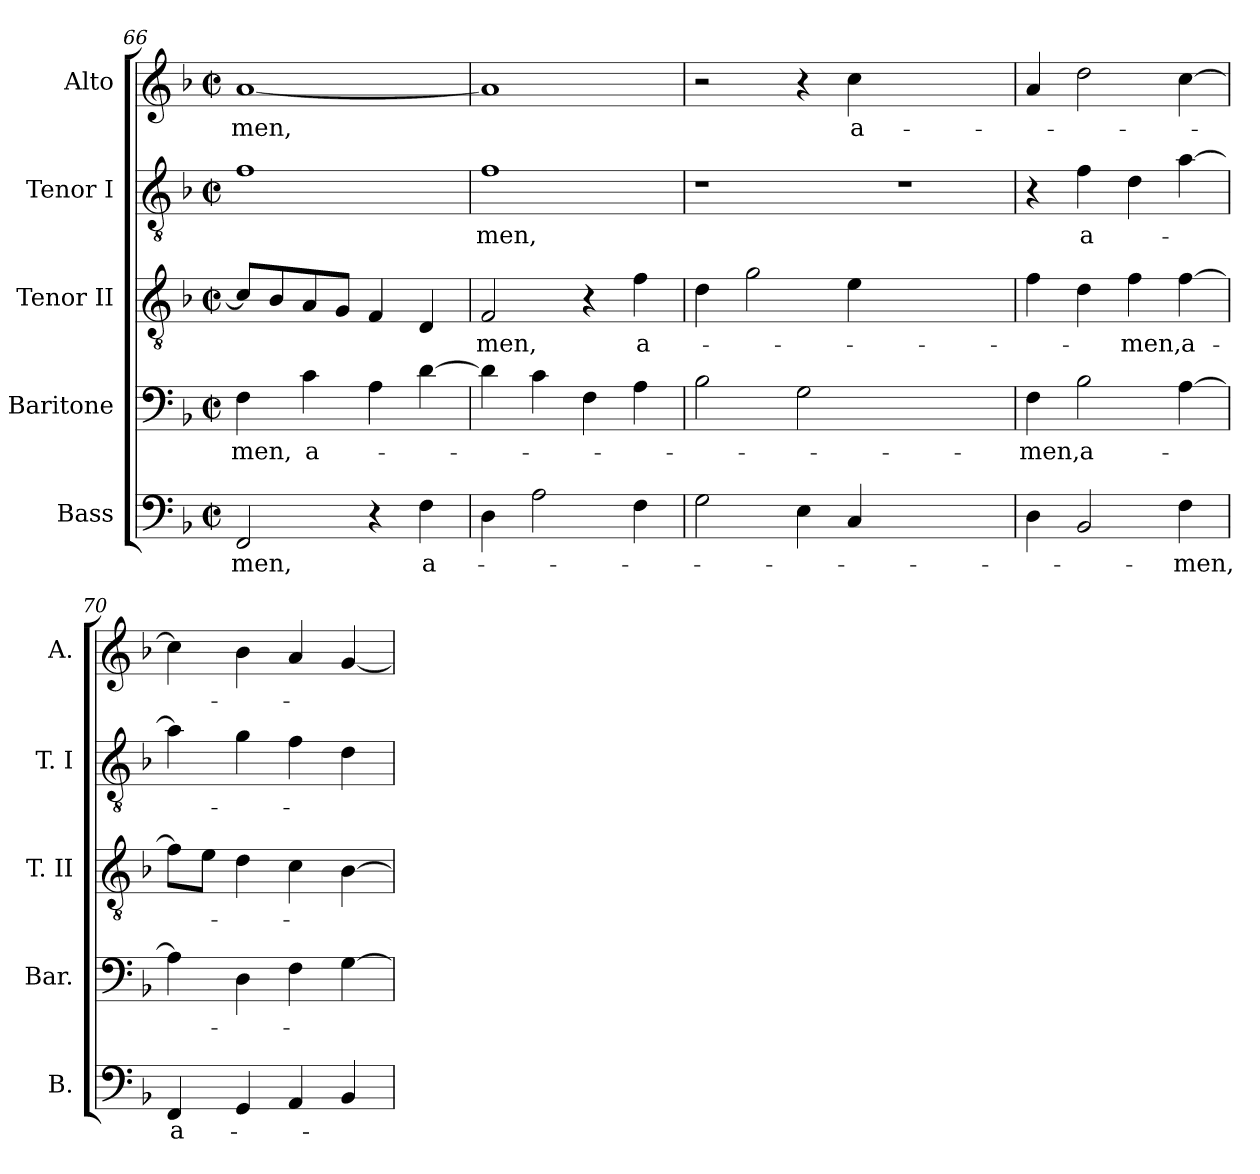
**kern	**text	**kern	**text	**kern	**text	**kern	**text	**kern	**text
*part5	*part5	*part4	*part4	*part3	*part3	*part2	*part2	*part1	*part1
*staff5	*staff5	*staff4	*staff4	*staff3	*staff3	*staff2	*staff2	*staff1	*staff1
*I"Bass	*	*I"Baritone	*	*I"Tenor II	*	*I"Tenor I	*	*I"Alto	*
*I'B.	*	*I'Bar.	*	*I'T. II	*	*I'T. I	*	*I'A.	*
!!LO:PB:g=z
*clefF4	*	*clefF4	*	*clefGv2	*	*clefGv2	*	*clefG2	*
*	*	*ITrd7c12	*	*ITrd7c12	*	*ITrd7c12	*	*	*
*k[b-]	*	*k[b-]	*	*k[b-]	*	*k[b-]	*	*k[b-]	*
*F:	*	*F:	*	*F:	*	*F:	*	*F:	*
*M2/2	*	*M2/2	*	*M2/2	*	*M2/2	*	*M2/2	*
*met(c|)	*	*met(c|)	*	*met(c|)	*	*met(c|)	*	*met(c|)	*
=66	=66	=66	=66	=66	=66	=66	=66	=66	=66
!	!LO:LY:b:color=#000000	!	!	!	!	!	!	!	!
!	!	!	!LO:LY:b:color=#000000	!	!	!	!	!	!
!	!	!	!	!	!	!	!	!	!LO:LY:b:color=#000000
2FFi/	-men,	4FFi\	-men,	8Ci/L]	.	1Fi	.	[>1ai	-men,
.	.	.	.	8BB-i/	.	.	.	.	.
!	!	!	!LO:LY:b:color=#000000	!	!	!	!	!	!
.	.	4Ci\	a-	8AAi/	.	.	.	.	.
.	.	.	.	8GGi/J	.	.	.	.	.
4r	.	4AAi\	.	4FFi/	.	.	.	.	.
!	!LO:LY:b:color=#000000	!	!	!	!	!	!	!	!
4Fi\	a-	[>4Di\	.	4DDi/	.	.	.	.	.
=67	=67	=67	=67	=67	=67	=67	=67	=67	=67
!	!	!	!	!	!LO:LY:b:color=#000000	!	!	!	!
!	!	!	!	!	!	!	!LO:LY:b:color=#000000	!	!
4Di\	.	4Di\]	.	2FFi/	-men,	1Fi	-men,	1ai]	.
2Ai\	.	4Ci\	.	.	.	.	.	.	.
.	.	4FFi\	.	4r	.	.	.	.	.
!	!	!	!	!	!LO:LY:b:color=#000000	!	!	!	!
4Fi\	.	4AAi\	.	4Fi\	a-	.	.	.	.
=68	=68	=68	=68	=68	=68	=68	=68	=68	=68
2Gi\	.	2BB-i\	.	4Di\	.	1r	.	2r	.
.	.	.	.	2Gi\	.	.	.	.	.
4Ei\	.	2GGi\	.	.	.	.	.	4r	.
!	!	!	!	!	!	!	!	!	!LO:LY:b:color=#000000
4Ci/	.	.	.	4Ei\	.	.	.	4cci\	a-
1ryy	.	1ryy	.	1ryy	.	1r	.	1ryy	.
=69	=69	=69	=69	=69	=69	=69	=69	=69	=69
!	!	!	!LO:LY:b:color=#000000	!	!	!	!	!	!
4Di\	.	4FFi\	-men,	4Fi\	.	4r	.	4ai/	.
!	!	!	!LO:LY:b:color=#000000	!	!	!	!	!	!
!	!	!	!	!	!	!	!LO:LY:b:color=#000000	!	!
2BB-i/	.	2BB-i\	a-	4Di\	.	4Fi\	a-	2ddi\	.
!	!	!	!	!	!LO:LY:b:color=#000000	!	!	!	!
.	.	.	.	4Fi\	-men,	4Di\	.	.	.
!	!LO:LY:b:color=#000000	!	!	!	!	!	!	!	!
!	!	!	!	!	!LO:LY:b:color=#000000	!	!	!	!
4Fi\	-men,	[>4AAi\	.	[>4Fi\	a-	[>4Ai\	.	[>4cci\	.
=70	=70	=70	=70	=70	=70	=70	=70	=70	=70
!	!LO:LY:b:color=#000000	!	!	!	!	!	!	!	!
4FFi/	a-	4AAi\]	.	8Fi\L]	.	4Ai\]	.	4cci\]	.
.	.	.	.	8Ei\J	.	.	.	.	.
4GGi/	.	4DDi\	.	4Di\	.	4Gi\	.	4b-i\	.
4AAi/	.	4FFi\	.	4Ci\	.	4Fi\	.	4ai/	.
4BB-i/	.	[>4GGi\	.	[>4BB-i\	.	4Di\	.	[<4gi/	.
=	=	=	=	=	=	=	=	=	=
*-	*-	*-	*-	*-	*-	*-	*-	*-	*-
